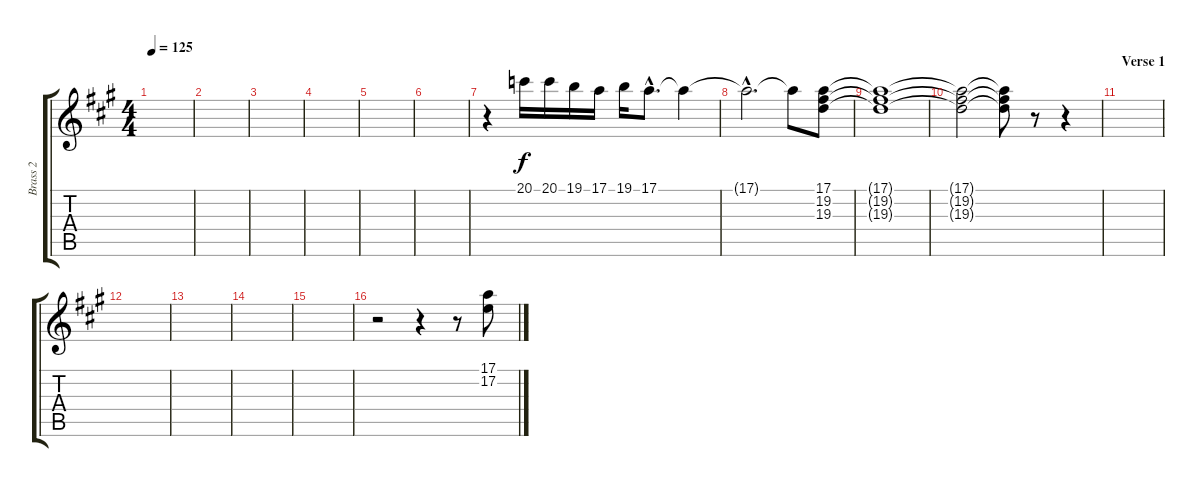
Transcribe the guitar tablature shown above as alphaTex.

\track ("Brass 2" "Brass 2") {instrument brasssection}
\staff {score tabs}
\tuning (E4 B3 G3 D3 A2 E2) {hide}
\ts (4 4)
\tempo 125
\clef g2
\ks a
|
|
|
|
|
|
r.4 20.1.16 20.1.16 19.1.16 17.1.16 19.1.16 17.1{hac}.8{d} 17.1{t}.4 |
17.1{hac t}.2{d} 17.1{t}.8 (17.1 19.2 19.3).8 |
(17.1{t} 19.2{t} 19.3{t}).1 |
(17.1{t} 19.2{t} 19.3{t}).2 (17.1{t} 19.2{t} 19.3{t}).8 r.8 r.4 |
\section ("" "Verse 1")
|
|
|
|
|
r.2 r.4 r.8 (17.1 17.2).8
